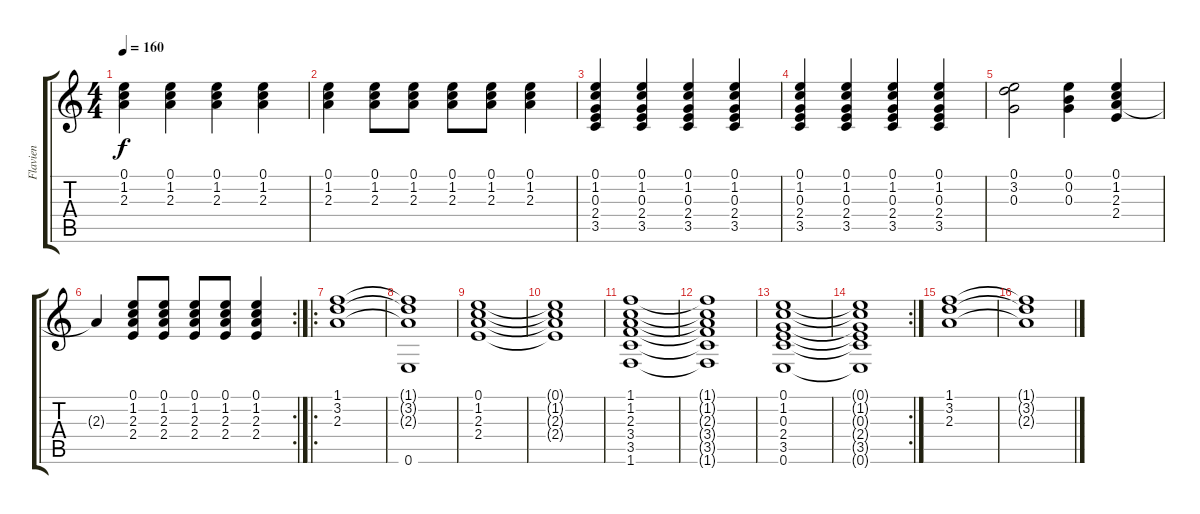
\track ("Flavien" "Flavien") {instrument overdrivenguitar}
\staff {score tabs}
\tuning (E4 B3 G3 D3 A2 E2) {hide}
\ts (4 4)
\tempo 160
\clef g2
\ks c
(0.1 1.2 2.3).4{dy f} (0.1 1.2 2.3).4 (0.1 1.2 2.3).4 (0.1 1.2 2.3).4 |
(0.1 1.2 2.3).4 (0.1 1.2 2.3).8 (0.1 1.2 2.3).8 (0.1 1.2 2.3).8 (0.1 1.2 2.3).8 (0.1 1.2 2.3).4 |
(0.1 1.2 0.3 2.4 3.5).4 (0.1 1.2 0.3 2.4 3.5).4 (0.1 1.2 0.3 2.4 3.5).4 (0.1 1.2 0.3 2.4 3.5).4 |
(0.1 1.2 0.3 2.4 3.5).4 (0.1 1.2 0.3 2.4 3.5).4 (0.1 1.2 0.3 2.4 3.5).4 (0.1 1.2 0.3 2.4 3.5).4 |
(0.1 3.2 0.3).2 (0.1 0.2 0.3).4 (0.1 1.2 2.3 2.4).4 |
\rc 2
2.3{t}.4 (0.1 1.2 2.3 2.4).8 (0.1 1.2 2.3 2.4).8 (0.1 1.2 2.3 2.4).8 (0.1 1.2 2.3 2.4).8 (0.1 1.2 2.3 2.4).4 |
\ro
(1.1 3.2 2.3).1 |
(1.1{t} 3.2{t} 2.3{t} 0.6).1 |
(0.1 1.2 2.3 2.4).1 |
(0.1{t} 1.2{t} 2.3{t} 2.4{t}).1 |
(1.1 1.2 2.3 3.4 3.5 1.6).1 |
(1.1{t} 1.2{t} 2.3{t} 3.4{t} 3.5{t} 1.6{t}).1 |
(0.1 1.2 0.3 2.4 3.5 0.6).1 |
\rc 2
(0.1{t} 1.2{t} 0.3{t} 2.4{t} 3.5{t} 0.6{t}).1 |
(1.1 3.2 2.3).1 |
(1.1{t} 3.2{t} 2.3{t}).1
